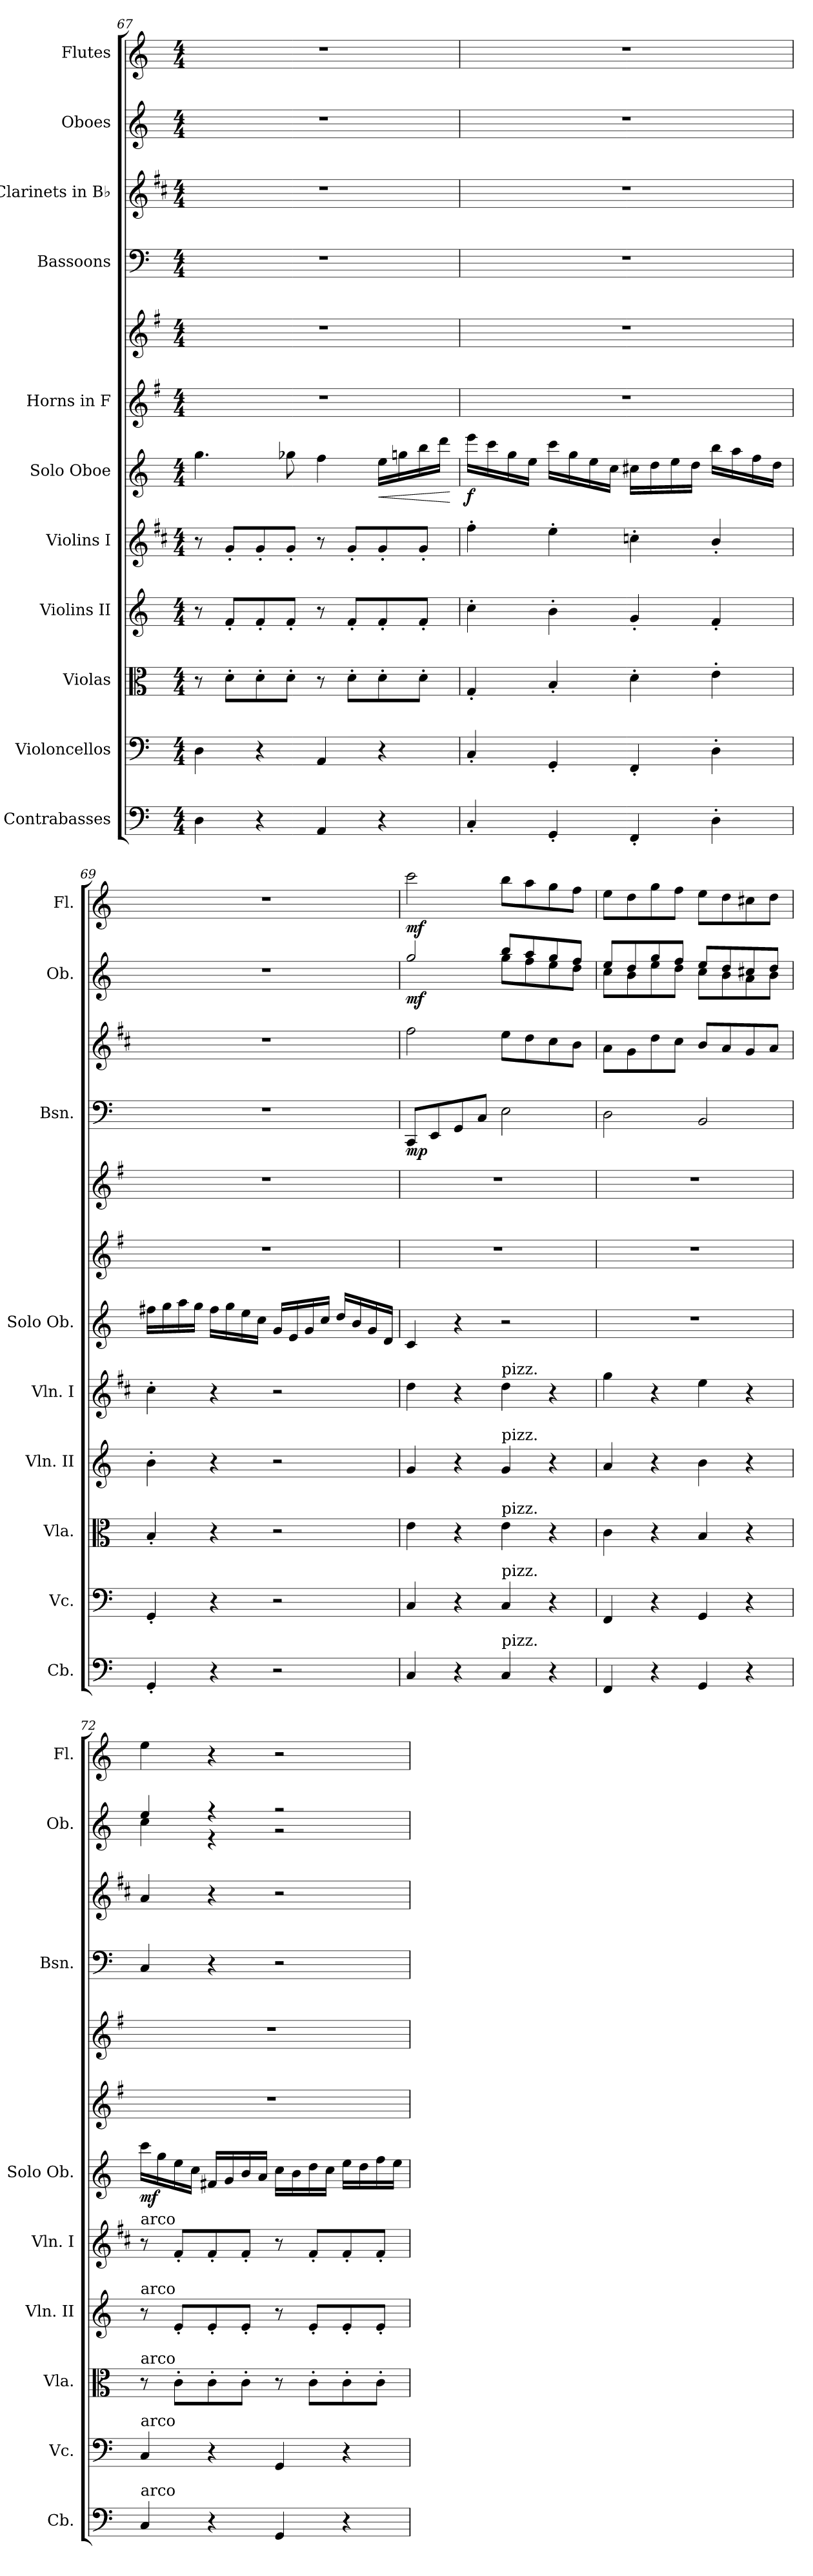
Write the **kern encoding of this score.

**kern	**kern	**kern	**kern	**kern	**kern	**dynam	**kern	**kern	**kern	**dynam	**kern	**kern	**dynam	**kern	**dynam
*part11	*part10	*part9	*part8	*part7	*part6	*part6	*part5	*part5	*part4	*part4	*part3	*part2	*part2	*part1	*part1
*staff12	*staff11	*staff10	*staff9	*staff8	*staff7	*staff7	*staff6	*staff5	*staff4	*staff4	*staff3	*staff2	*staff2	*staff1	*staff1
*I"Contrabasses	*I"Violoncellos	*I"Violas	*I"Violins II	*I"Violins I	*I"Solo Oboe	*	*I"Horns in F	*	*I"Bassoons	*	*I"Clarinets in B♭	*I"Oboes	*	*I"Flutes	*
*I'Cb.	*I'Vc.	*I'Vla.	*I'Vln. II	*I'Vln. I	*I'Solo Ob.	*	*	*	*I'Bsn.	*	*	*I'Ob.	*	*I'Fl.	*
*clefF4	*clefF4	*clefC3	*clefG2	*clefG2	*clefG2	*	*clefG2	*clefG2	*clefF4	*	*clefG2	*clefG2	*	*clefG2	*
*ITrd7c12	*	*	*	*ITrd1c2	*	*	*ITrd4c7	*ITrd4c7	*	*	*ITrd1c2	*	*	*	*
*k[]	*k[]	*k[]	*k[]	*k[]	*k[]	*	*k[]	*k[]	*k[]	*	*k[]	*k[]	*	*k[]	*
*M4/4	*M4/4	*M4/4	*M4/4	*M4/4	*M4/4	*	*M4/4	*M4/4	*M4/4	*	*M4/4	*M4/4	*	*M4/4	*
=67	=67	=67	=67	=67	=67	=67	=67	=67	=67	=67	=67	=67	=67	=67	=67
4DD\	4D\	8r	8r	8r	4.gg\	.	1r	1r	1r	.	1r	1r	.	1r	.
.	.	8d'\L	8f'/L	8f'/L	.	.	.	.	.	.	.	.	.	.	.
4r	4r	8d'\	8f'/	8f'/	.	.	.	.	.	.	.	.	.	.	.
.	.	8d'\J	8f'/J	8f'/J	8gg-X\	.	.	.	.	.	.	.	.	.	.
4AAA/	4AA/	8r	8r	8r	4ff\	.	.	.	.	.	.	.	.	.	.
.	.	8d'\L	8f'/L	8f'/L	.	.	.	.	.	.	.	.	.	.	.
!	!	!	!	!	!	!LO:HP:b	!	!	!	!	!	!	!	!	!
4r	4r	8d'\	8f'/	8f'/	16ee\LL	<	.	.	.	.	.	.	.	.	.
.	.	.	.	.	16ggn\	.	.	.	.	.	.	.	.	.	.
.	.	8d'\J	8f'/J	8f'/J	16bb\	.	.	.	.	.	.	.	.	.	.
.	.	.	.	.	16ddd\JJ	.	.	.	.	.	.	.	.	.	.
.	.	.	.	.	.	[	.	.	.	.	.	.	.	.	.
!!LO:LB:g=z
=68	=68	=68	=68	=68	=68	=68	=68	=68	=68	=68	=68	=68	=68	=68	=68
!	!	!	!	!	!	!LO:DY:b	!	!	!	!	!	!	!	!	!
4CC'/	4C'/	4G'/	4cc'\	4ee'\	16eee\LL	f	1r	1r	1r	.	1r	1r	.	1r	.
.	.	.	.	.	16ccc\	.	.	.	.	.	.	.	.	.	.
.	.	.	.	.	16gg\	.	.	.	.	.	.	.	.	.	.
.	.	.	.	.	16ee\JJ	.	.	.	.	.	.	.	.	.	.
4GGG'/	4GG'/	4B'/	4b'\	4dd'\	16ccc\LL	.	.	.	.	.	.	.	.	.	.
.	.	.	.	.	16gg\	.	.	.	.	.	.	.	.	.	.
.	.	.	.	.	16ee\	.	.	.	.	.	.	.	.	.	.
.	.	.	.	.	16cc\JJ	.	.	.	.	.	.	.	.	.	.
4FFF'/	4FF'/	4d'\	4g'/	4b-X'\	16cc#X\LL	.	.	.	.	.	.	.	.	.	.
.	.	.	.	.	16dd\	.	.	.	.	.	.	.	.	.	.
.	.	.	.	.	16ee\	.	.	.	.	.	.	.	.	.	.
.	.	.	.	.	16dd\JJ	.	.	.	.	.	.	.	.	.	.
4DD'\	4D'\	4e'\	4f'/	4a'/	16bb\LL	.	.	.	.	.	.	.	.	.	.
.	.	.	.	.	16aa\	.	.	.	.	.	.	.	.	.	.
.	.	.	.	.	16ff\	.	.	.	.	.	.	.	.	.	.
.	.	.	.	.	16dd\JJ	.	.	.	.	.	.	.	.	.	.
=69	=69	=69	=69	=69	=69	=69	=69	=69	=69	=69	=69	=69	=69	=69	=69
4GGG'/	4GG'/	4B'/	4b'\	4b'\	16ff#X\LL	.	1r	1r	1r	.	1r	1r	.	1r	.
.	.	.	.	.	16gg\	.	.	.	.	.	.	.	.	.	.
.	.	.	.	.	16aa\	.	.	.	.	.	.	.	.	.	.
.	.	.	.	.	16gg\JJ	.	.	.	.	.	.	.	.	.	.
4r	4r	4r	4r	4r	16ff#\LL	.	.	.	.	.	.	.	.	.	.
.	.	.	.	.	16gg\	.	.	.	.	.	.	.	.	.	.
.	.	.	.	.	16ee\	.	.	.	.	.	.	.	.	.	.
.	.	.	.	.	16cc\JJ	.	.	.	.	.	.	.	.	.	.
2r	2r	2r	2r	2r	16g/LL	.	.	.	.	.	.	.	.	.	.
.	.	.	.	.	16e/	.	.	.	.	.	.	.	.	.	.
.	.	.	.	.	16g/	.	.	.	.	.	.	.	.	.	.
.	.	.	.	.	16cc/JJ	.	.	.	.	.	.	.	.	.	.
.	.	.	.	.	16dd/LL	.	.	.	.	.	.	.	.	.	.
.	.	.	.	.	16b/	.	.	.	.	.	.	.	.	.	.
.	.	.	.	.	16g/	.	.	.	.	.	.	.	.	.	.
.	.	.	.	.	16d/JJ	.	.	.	.	.	.	.	.	.	.
!!LO:PB:g=z
=70	=70	=70	=70	=70	=70	=70	=70	=70	=70	=70	=70	=70	=70	=70	=70
*	*	*	*	*	*	*	*	*	*	*	*	*^	*	*	*
!	!	!	!	!	!	!	!	!	!	!LO:DY:b	!	!	!	!LO:DY:b	!	!LO:DY:b
4CC/	4C/	4e\	4g/	4cc\	4c/	.	1r	1r	8CC/L	mp	2ee\	2gg/	2ryy	mf	2ccc\	mf
.	.	.	.	.	.	.	.	.	8EE/	.	.	.	.	.	.	.
4r	4r	4r	4r	4r	4r	.	.	.	8GG/	.	.	.	.	.	.	.
.	.	.	.	.	.	.	.	.	8C/J	.	.	.	.	.	.	.
!	!	!	!	!LO:TX:a:t=pizz.	!	!	!	!	!	!	!	!	!	!	!	!
!	!	!	!LO:TX:a:t=pizz.	!	!	!	!	!	!	!	!	!	!	!	!	!
!	!	!LO:TX:a:t=pizz.	!	!	!	!	!	!	!	!	!	!	!	!	!	!
!	!LO:TX:a:t=pizz.	!	!	!	!	!	!	!	!	!	!	!	!	!	!	!
!LO:TX:a:t=pizz.	!	!	!	!	!	!	!	!	!	!	!	!	!	!	!	!
4CC/	4C/	4e\	4g/	4cc\	2r	.	.	.	2E\	.	8dd\L	8bb/L	8gg\L	.	8bb\L	.
.	.	.	.	.	.	.	.	.	.	.	8cc\	8aa/	8ff\	.	8aa\	.
4r	4r	4r	4r	4r	.	.	.	.	.	.	8b\	8gg/	8ee\	.	8gg\	.
.	.	.	.	.	.	.	.	.	.	.	8a\J	8ff/J	8dd\J	.	8ff\J	.
=71	=71	=71	=71	=71	=71	=71	=71	=71	=71	=71	=71	=71	=71	=71	=71	=71
4FFF/	4FF/	4c\	4a/	4ff\	1r	.	1r	1r	2D\	.	8g\L	8ee/L	8cc\L	.	8ee\L	.
.	.	.	.	.	.	.	.	.	.	.	8f\	8dd/	8b\	.	8dd\	.
4r	4r	4r	4r	4r	.	.	.	.	.	.	8cc\	8gg/	8ee\	.	8gg\	.
.	.	.	.	.	.	.	.	.	.	.	8b\J	8ff/J	8dd\J	.	8ff\J	.
4GGG/	4GG/	4B/	4b\	4dd\	.	.	.	.	2BB/	.	8a/L	8ee/L	8cc\L	.	8ee\L	.
.	.	.	.	.	.	.	.	.	.	.	8g/	8dd/	8b\	.	8dd\	.
4r	4r	4r	4r	4r	.	.	.	.	.	.	8f/	8cc#X/	8a\	.	8cc#X\	.
.	.	.	.	.	.	.	.	.	.	.	8g/J	8dd/J	8b\J	.	8dd\J	.
=72	=72	=72	=72	=72	=72	=72	=72	=72	=72	=72	=72	=72	=72	=72	=72	=72
!	!	!	!	!LO:TX:a:t=arco	!	!	!	!	!	!	!	!	!	!	!	!
!	!	!	!LO:TX:a:t=arco	!	!	!	!	!	!	!	!	!	!	!	!	!
!	!	!LO:TX:a:t=arco	!	!	!	!	!	!	!	!	!	!	!	!	!	!
!	!LO:TX:a:t=arco	!	!	!	!	!	!	!	!	!	!	!	!	!	!	!
!LO:TX:a:t=arco	!	!	!	!	!	!	!	!	!	!	!	!	!	!	!	!
!	!	!	!	!	!	!LO:DY:b	!	!	!	!	!	!	!	!	!	!
4CC/	4C/	8r	8r	8r	16ccc\LL	mf	1r	1r	4C/	.	4g/	4ee/	4cc\	.	4ee\	.
.	.	.	.	.	16gg\	.	.	.	.	.	.	.	.	.	.	.
.	.	8c'\L	8e'/L	8e'/L	16ee\	.	.	.	.	.	.	.	.	.	.	.
.	.	.	.	.	16cc\JJ	.	.	.	.	.	.	.	.	.	.	.
4r	4r	8c'\	8e'/	8e'/	16f#X/LL	.	.	.	4r	.	4r	4r	4r	.	4r	.
.	.	.	.	.	16g/	.	.	.	.	.	.	.	.	.	.	.
.	.	8c'\J	8e'/J	8e'/J	16b/	.	.	.	.	.	.	.	.	.	.	.
.	.	.	.	.	16a/JJ	.	.	.	.	.	.	.	.	.	.	.
4GGG/	4GG/	8r	8r	8r	16cc\LL	.	.	.	2r	.	2r	2r	2r	.	2r	.
.	.	.	.	.	16b\	.	.	.	.	.	.	.	.	.	.	.
.	.	8c'\L	8e'/L	8e'/L	16dd\	.	.	.	.	.	.	.	.	.	.	.
.	.	.	.	.	16cc\JJ	.	.	.	.	.	.	.	.	.	.	.
4r	4r	8c'\	8e'/	8e'/	16ee\LL	.	.	.	.	.	.	.	.	.	.	.
.	.	.	.	.	16dd\	.	.	.	.	.	.	.	.	.	.	.
.	.	8c'\J	8e'/J	8e'/J	16ff\	.	.	.	.	.	.	.	.	.	.	.
.	.	.	.	.	16ee\JJ	.	.	.	.	.	.	.	.	.	.	.
*	*	*	*	*	*	*	*	*	*	*	*	*v	*v	*	*	*
=	=	=	=	=	=	=	=	=	=	=	=	=	=	=	=
*-	*-	*-	*-	*-	*-	*-	*-	*-	*-	*-	*-	*-	*-	*-	*-
